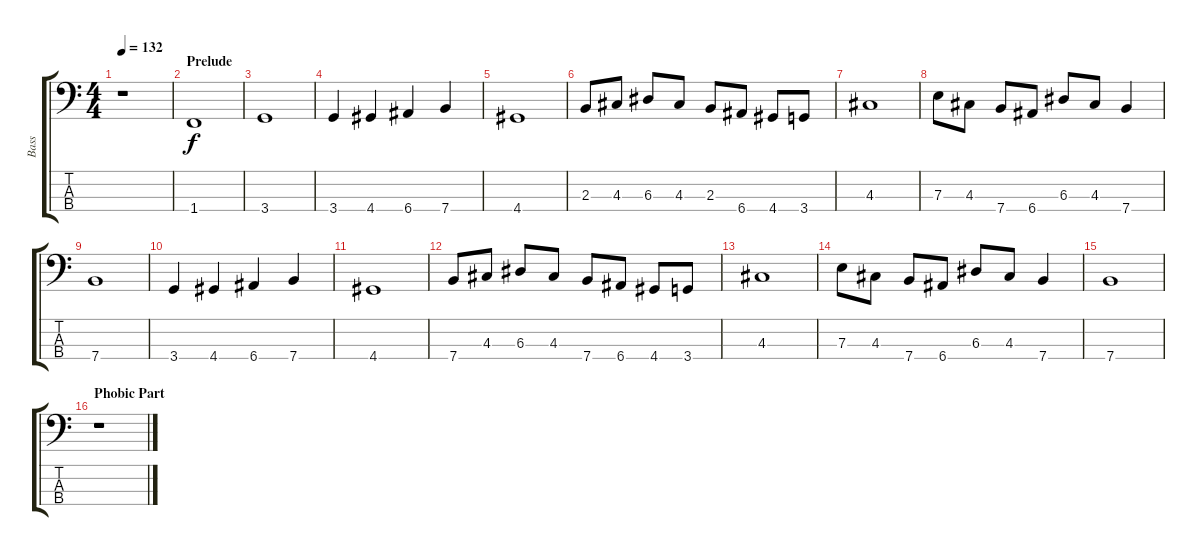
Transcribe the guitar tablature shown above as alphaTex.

\track ("Bass" "Bass") {instrument contrabass}
\staff {score tabs}
\tuning (G2 D2 A1 E1) {hide}
\ts (4 4)
\tempo 132
\clef f4
\ks c
r.1{dy f instrument contrabass} |
\section ("" "Prelude")
1.4.1 |
3.4.1 |
3.4.4 4.4.4 6.4.4 7.4.4 |
4.4.1 |
2.3.8 4.3.8 6.3.8 4.3.8 2.3.8 6.4.8 4.4.8 3.4.8 |
4.3.1 |
7.3.8 4.3.8 7.4.8 6.4.8 6.3.8 4.3.8 7.4.4 |
7.4.1 |
3.4.4 4.4.4 6.4.4 7.4.4 |
4.4.1 |
7.4.8 4.3.8 6.3.8 4.3.8 7.4.8 6.4.8 4.4.8 3.4.8 |
4.3.1 |
7.3.8 4.3.8 7.4.8 6.4.8 6.3.8 4.3.8 7.4.4 |
7.4.1 |
\section ("" "Phobic Part")
r.1
